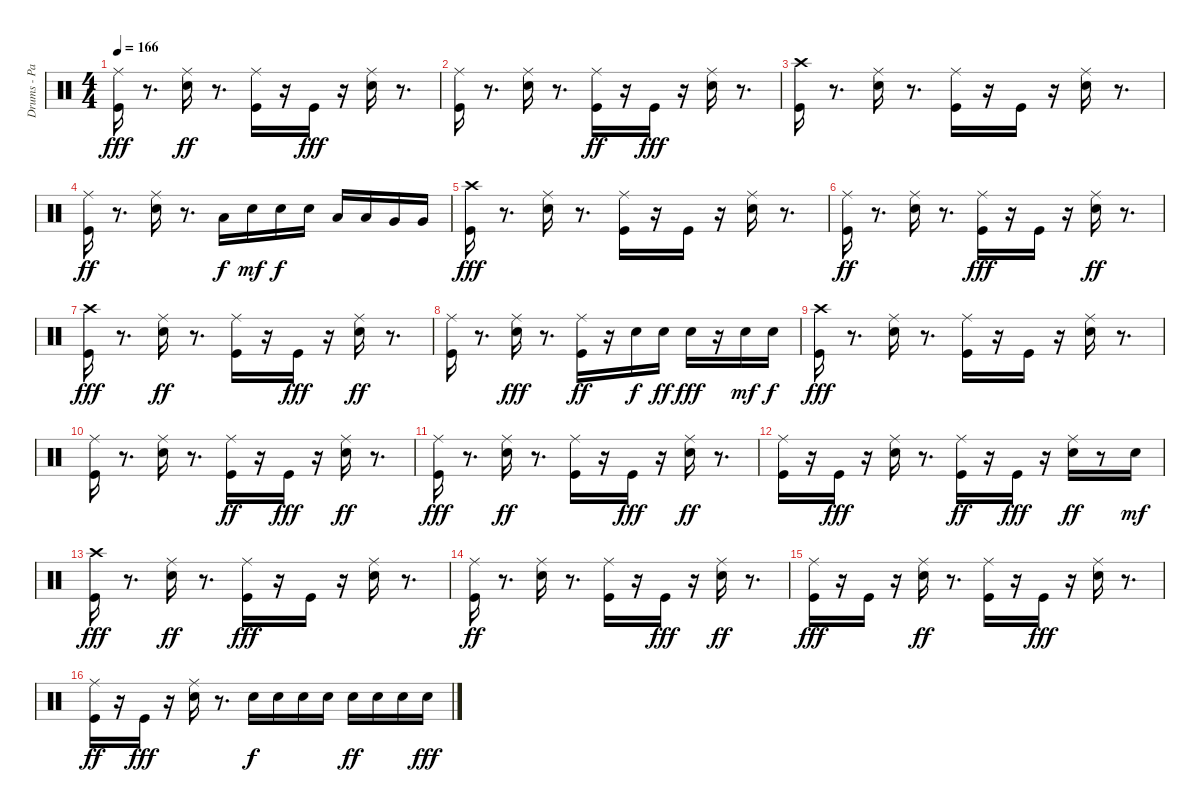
\track ("Drums - Paice - Руслан" "Drums - Pa") {instrument percussion}
\staff {score}
\articulation defaults
\ts (4 4)
\tempo 166
\clef neutral
\ks c
("Ride (middle)" "Kick (hit)").16{dy fff} r.8{d} ("Snare (hit) 2" "Ride (middle)").16{dy ff} r.8{d} ("Kick (hit)" "Ride (middle)").16 r.16 "Kick (hit)".16{dy fff} r.16 ("Ride (middle)" "Snare (hit) 2").16 r.8{d} |
("Ride (middle)" "Kick (hit)").16 r.8{d} ("Ride (middle)" "Snare (hit) 2").16 r.8{d} ("Kick (hit)" "Ride (middle)").16{dy ff} r.16 "Kick (hit)".16{dy fff} r.16 ("Ride (middle)" "Snare (hit) 2").16 r.8{d} |
("Kick (hit)" "Crash high (hit)").16 r.8{d} ("Ride (middle)" "Snare (hit) 2").16 r.8{d} ("Ride (middle)" "Kick (hit)").16 r.16 "Kick (hit)".16 r.16 ("Ride (middle)" "Snare (hit) 2").16 r.8{d} |
("Kick (hit)" "Ride (middle)").16{dy ff} r.8{d} ("Snare (hit) 2" "Ride (middle)").16 r.8{d} "Low Tom (hit)".16{dy f} "Snare (hit) 2".16{dy mf} "Snare (hit) 2".16{dy f} "Snare (hit) 2".16 "Low Tom (hit)".16 "Low Tom (hit)".16 "Very Low Tom (hit)".16 "Very Low Tom (hit)".16 |
("Kick (hit)" "Crash high (hit)").16{dy fff} r.8{d} ("Ride (middle)" "Snare (hit) 2").16 r.8{d} ("Ride (middle)" "Kick (hit)").16 r.16 "Kick (hit)".16 r.16 ("Ride (middle)" "Snare (hit) 2").16 r.8{d} |
("Kick (hit)" "Ride (middle)").16{dy ff} r.8{d} ("Snare (hit) 2" "Ride (middle)").16 r.8{d} ("Ride (middle)" "Kick (hit)").16{dy fff} r.16 "Kick (hit)".16 r.16 ("Snare (hit) 2" "Ride (middle)").16{dy ff} r.8{d} |
("Crash high (hit)" "Kick (hit)").16{dy fff} r.8{d} ("Snare (hit) 2" "Ride (middle)").16{dy ff} r.8{d} ("Kick (hit)" "Ride (middle)").16 r.16 "Kick (hit)".16{dy fff} r.16 ("Snare (hit) 2" "Ride (middle)").16{dy ff} r.8{d} |
("Kick (hit)" "Ride (middle)").16 r.8{d} ("Ride (middle)" "Snare (hit) 2").16{dy fff} r.8{d} ("Kick (hit)" "Ride (middle)").16{dy ff} r.16 "Snare (hit) 2".16{dy f} "Snare (hit) 2".16{dy ff} "Snare (hit) 2".16{dy fff} r.16 "Snare (hit) 2".16{dy mf} "Snare (hit) 2".16{dy f} |
("Kick (hit)" "Crash high (hit)").16{dy fff} r.8{d} ("Ride (middle)" "Snare (hit) 2").16 r.8{d} ("Ride (middle)" "Kick (hit)").16 r.16 "Kick (hit)".16 r.16 ("Ride (middle)" "Snare (hit) 2").16 r.8{d} |
("Ride (middle)" "Kick (hit)").16 r.8{d} ("Ride (middle)" "Snare (hit) 2").16 r.8{d} ("Kick (hit)" "Ride (middle)").16{dy ff} r.16 "Kick (hit)".16{dy fff} r.16 ("Snare (hit) 2" "Ride (middle)").16{dy ff} r.8{d} |
("Ride (middle)" "Kick (hit)").16{dy fff} r.8{d} ("Snare (hit) 2" "Ride (middle)").16{dy ff} r.8{d} ("Kick (hit)" "Ride (middle)").16 r.16 "Kick (hit)".16{dy fff} r.16 ("Snare (hit) 2" "Ride (middle)").16{dy ff} r.8{d} |
("Kick (hit)" "Ride (middle)").16 r.16 "Kick (hit)".16{dy fff} r.16 ("Ride (middle)" "Snare (hit) 2").16 r.8{d} ("Kick (hit)" "Ride (middle)").16{dy ff} r.16 "Kick (hit)".16{dy fff} r.16 ("Snare (hit) 2" "Ride (middle)").16{dy ff} r.8 "Snare (hit) 2".16{dy mf} |
("Kick (hit)" "Crash high (hit)").16{dy fff} r.8{d} ("Snare (hit) 2" "Ride (middle)").16{dy ff} r.8{d} ("Ride (middle)" "Kick (hit)").16{dy fff} r.16 "Kick (hit)".16 r.16 ("Ride (middle)" "Snare (hit) 2").16 r.8{d} |
("Kick (hit)" "Ride (middle)").16{dy ff} r.8{d} ("Snare (hit) 2" "Ride (middle)").16 r.8{d} ("Kick (hit)" "Ride (middle)").16 r.16 "Kick (hit)".16{dy fff} r.16 ("Snare (hit) 2" "Ride (middle)").16{dy ff} r.8{d} |
("Ride (middle)" "Kick (hit)").16{dy fff} r.16 "Kick (hit)".16 r.16 ("Snare (hit) 2" "Ride (middle)").16{dy ff} r.8{d} ("Kick (hit)" "Ride (middle)").16 r.16 "Kick (hit)".16{dy fff} r.16 ("Ride (middle)" "Snare (hit) 2").16 r.8{d} |
("Kick (hit)" "Ride (middle)").16{dy ff} r.16 "Kick (hit)".16{dy fff} r.16 ("Ride (middle)" "Snare (hit) 2").16 r.8{d} "Snare (hit) 2".16{dy f} "Snare (hit) 2".16 "Snare (hit) 2".16 "Snare (hit) 2".16 "Snare (hit) 2".16{dy ff} "Snare (hit) 2".16 "Snare (hit) 2".16 "Snare (hit) 2".16{dy fff}
